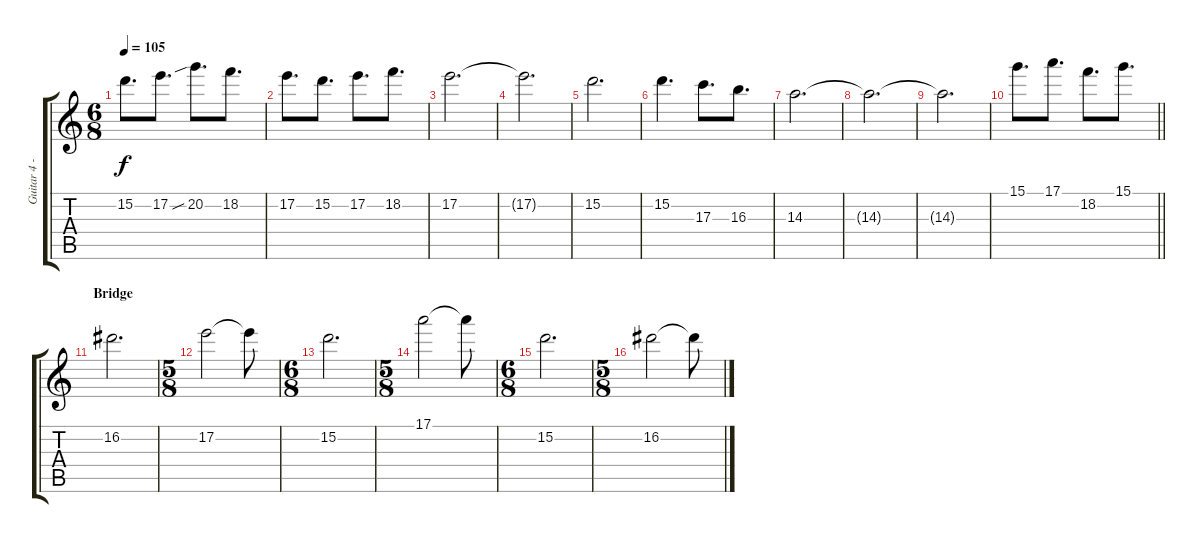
\track ("Guitar 4 - John" "Guitar 4 -") {instrument overdrivenguitar}
\staff {score tabs}
\tuning (E4 B3 G3 D3 A2 E2) {hide}
\ts (6 8)
\tempo 105
\clef g2
\ks c
15.2.8{d dy f} 17.2.8{d} 20.2{sib}.8{d} 18.2.8{d} |
17.2.8{d} 15.2.8{d} 17.2.8{d} 18.2.8{d} |
17.2.2{d} |
17.2{t}.2{d} |
15.2.2{d} |
15.2.4{d} 17.3.8{d} 16.3.8{d} |
14.3.2{d} |
14.3{t}.2{d} |
14.3{t}.2{d} |
\barLineRight lightlight
15.1.8{d} 17.1.8{d} 18.2.8{d} 15.1.8{d} |
\section ("" "Bridge")
16.2.2{d volume 8} |
\ts (5 8)
17.2.2 17.2{t}.8 |
\ts (6 8)
15.2.2{d} |
\ts (5 8)
17.1.2 17.1{t}.8 |
\ts (6 8)
15.2.2{d} |
\ts (5 8)
16.2.2 16.2{t}.8
